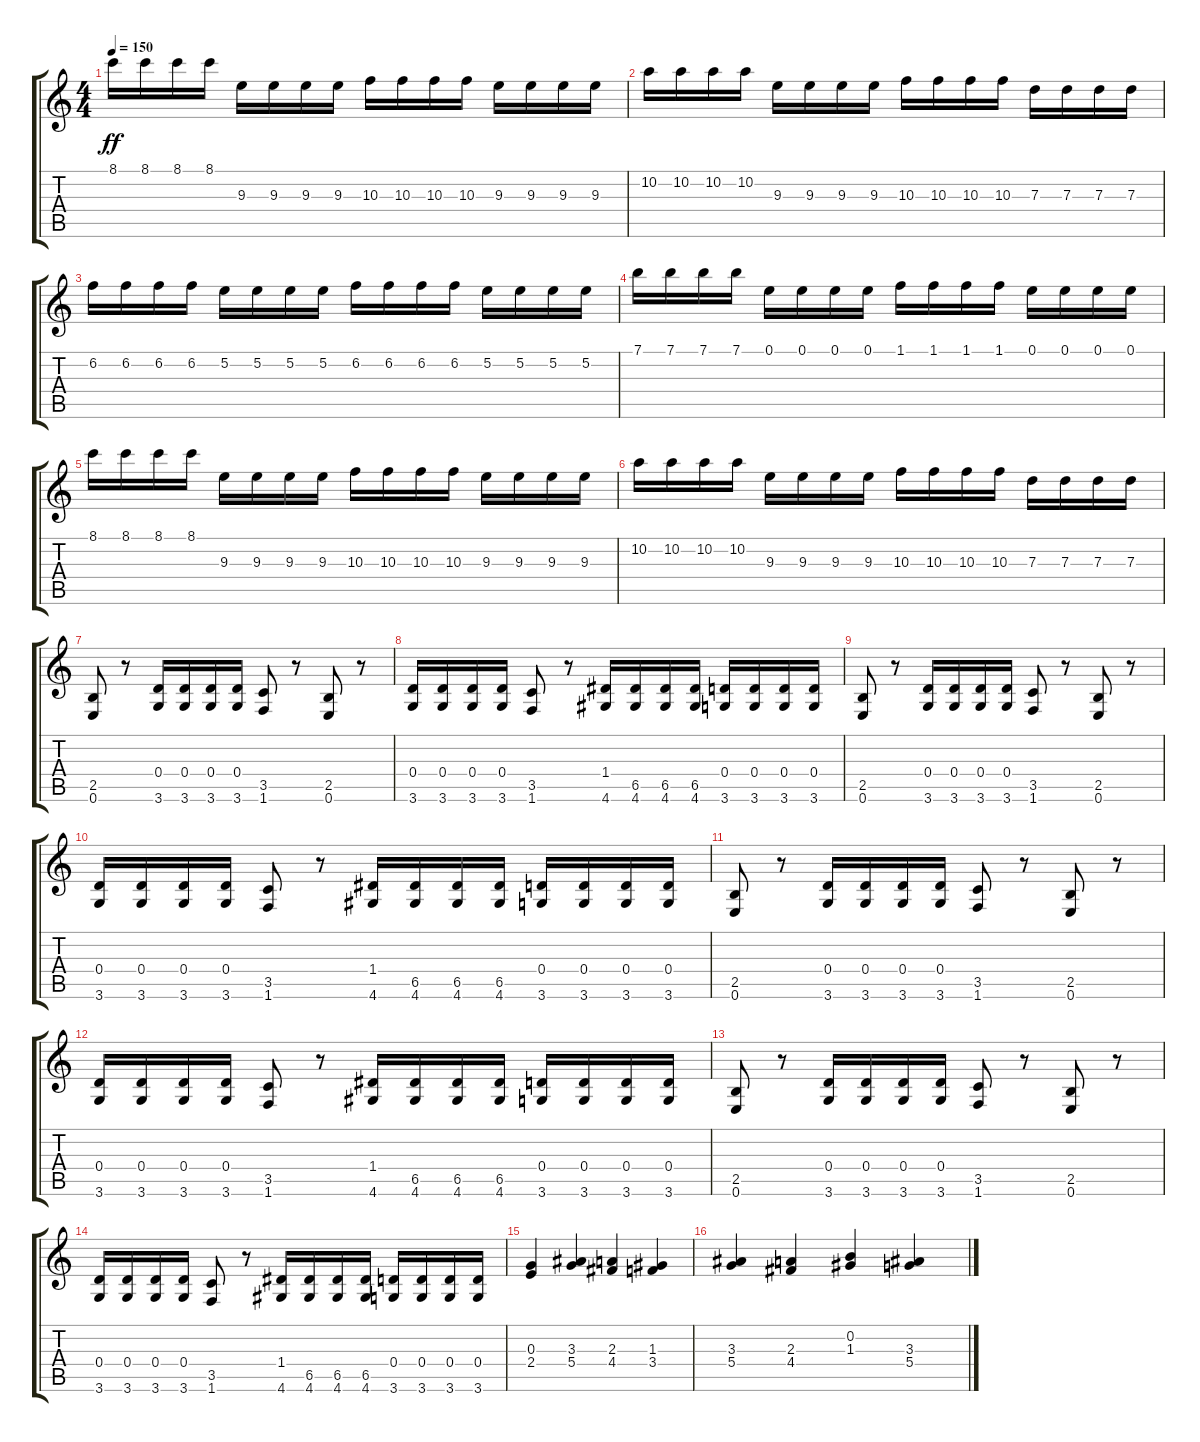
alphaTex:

\track "" {instrument distortionguitar}
\staff {score tabs}
\tuning (E4 B3 G3 D3 A2 E2) {hide}
\ts (4 4)
\tempo 150
\clef g2
\ks c
8.1.16{dy ff} 8.1.16 8.1.16 8.1.16 9.3.16 9.3.16 9.3.16 9.3.16 10.3.16 10.3.16 10.3.16 10.3.16 9.3.16 9.3.16 9.3.16 9.3.16 |
10.2.16 10.2.16 10.2.16 10.2.16 9.3.16 9.3.16 9.3.16 9.3.16 10.3.16 10.3.16 10.3.16 10.3.16 7.3.16 7.3.16 7.3.16 7.3.16 |
6.2.16 6.2.16 6.2.16 6.2.16 5.2.16 5.2.16 5.2.16 5.2.16 6.2.16 6.2.16 6.2.16 6.2.16 5.2.16 5.2.16 5.2.16 5.2.16 |
7.1.16 7.1.16 7.1.16 7.1.16 0.1.16 0.1.16 0.1.16 0.1.16 1.1.16 1.1.16 1.1.16 1.1.16 0.1.16 0.1.16 0.1.16 0.1.16 |
8.1.16 8.1.16 8.1.16 8.1.16 9.3.16 9.3.16 9.3.16 9.3.16 10.3.16 10.3.16 10.3.16 10.3.16 9.3.16 9.3.16 9.3.16 9.3.16 |
10.2.16 10.2.16 10.2.16 10.2.16 9.3.16 9.3.16 9.3.16 9.3.16 10.3.16 10.3.16 10.3.16 10.3.16 7.3.16 7.3.16 7.3.16 7.3.16 |
(2.5 0.6).8 r.8 (0.4 3.6).16 (0.4 3.6).16 (0.4 3.6).16 (0.4 3.6).16 (3.5 1.6).8 r.8 (2.5 0.6).8 r.8 |
(0.4 3.6).16 (0.4 3.6).16 (0.4 3.6).16 (0.4 3.6).16 (3.5 1.6).8 r.8 (1.4 4.6).16 (6.5 4.6).16 (6.5 4.6).16 (6.5 4.6).16 (0.4 3.6).16 (0.4 3.6).16 (0.4 3.6).16 (0.4 3.6).16 |
(2.5 0.6).8 r.8 (0.4 3.6).16 (0.4 3.6).16 (0.4 3.6).16 (0.4 3.6).16 (3.5 1.6).8 r.8 (2.5 0.6).8 r.8 |
(0.4 3.6).16 (0.4 3.6).16 (0.4 3.6).16 (0.4 3.6).16 (3.5 1.6).8 r.8 (1.4 4.6).16 (6.5 4.6).16 (6.5 4.6).16 (6.5 4.6).16 (0.4 3.6).16 (0.4 3.6).16 (0.4 3.6).16 (0.4 3.6).16 |
(2.5 0.6).8 r.8 (0.4 3.6).16 (0.4 3.6).16 (0.4 3.6).16 (0.4 3.6).16 (3.5 1.6).8 r.8 (2.5 0.6).8 r.8 |
(0.4 3.6).16 (0.4 3.6).16 (0.4 3.6).16 (0.4 3.6).16 (3.5 1.6).8 r.8 (1.4 4.6).16 (6.5 4.6).16 (6.5 4.6).16 (6.5 4.6).16 (0.4 3.6).16 (0.4 3.6).16 (0.4 3.6).16 (0.4 3.6).16 |
(2.5 0.6).8 r.8 (0.4 3.6).16 (0.4 3.6).16 (0.4 3.6).16 (0.4 3.6).16 (3.5 1.6).8 r.8 (2.5 0.6).8 r.8 |
(0.4 3.6).16 (0.4 3.6).16 (0.4 3.6).16 (0.4 3.6).16 (3.5 1.6).8 r.8 (1.4 4.6).16 (6.5 4.6).16 (6.5 4.6).16 (6.5 4.6).16 (0.4 3.6).16 (0.4 3.6).16 (0.4 3.6).16 (0.4 3.6).16 |
(0.3 2.4).4 (3.3 5.4).4 (2.3 4.4).4 (1.3 3.4).4 |
(3.3 5.4).4 (2.3 4.4).4 (0.2 1.3).4 (3.3 5.4).4
